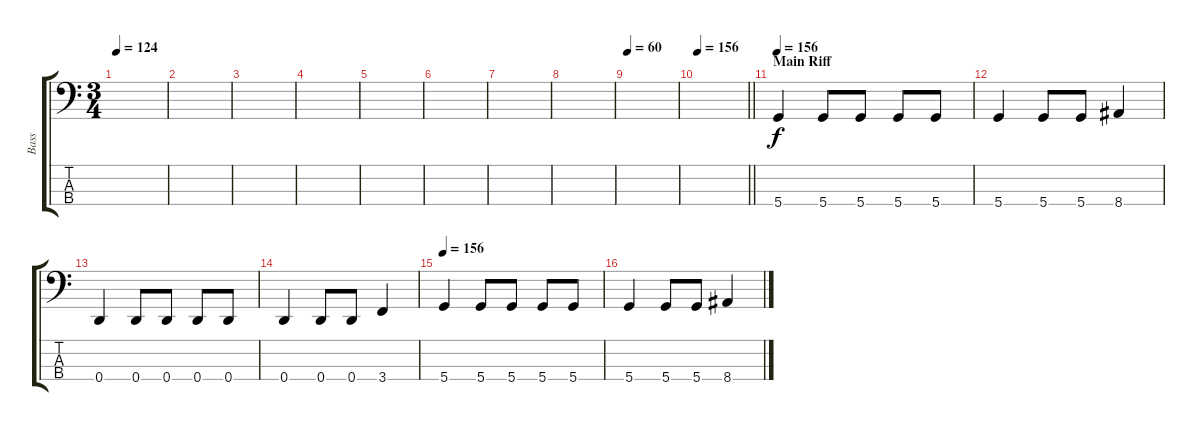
\track ("Bass" "Bass") {instrument electricbasspick}
\staff {score tabs}
\tuning (F2 C2 G1 D1) {hide}
\ts (3 4)
\tempo 124
\clef f4
\ks c
|
|
|
|
|
|
|
|
\tempo 60
|
\tempo 156
\barLineRight lightlight
|
\section ("" "Main Riff")
\tempo 156
5.4.4 5.4.8 5.4.8 5.4.8 5.4.8 |
5.4.4 5.4.8 5.4.8 8.4.4 |
0.4.4 0.4.8 0.4.8 0.4.8 0.4.8 |
0.4.4 0.4.8 0.4.8 3.4.4 |
\tempo 156
5.4.4 5.4.8 5.4.8 5.4.8 5.4.8 |
5.4.4 5.4.8 5.4.8 8.4.4
